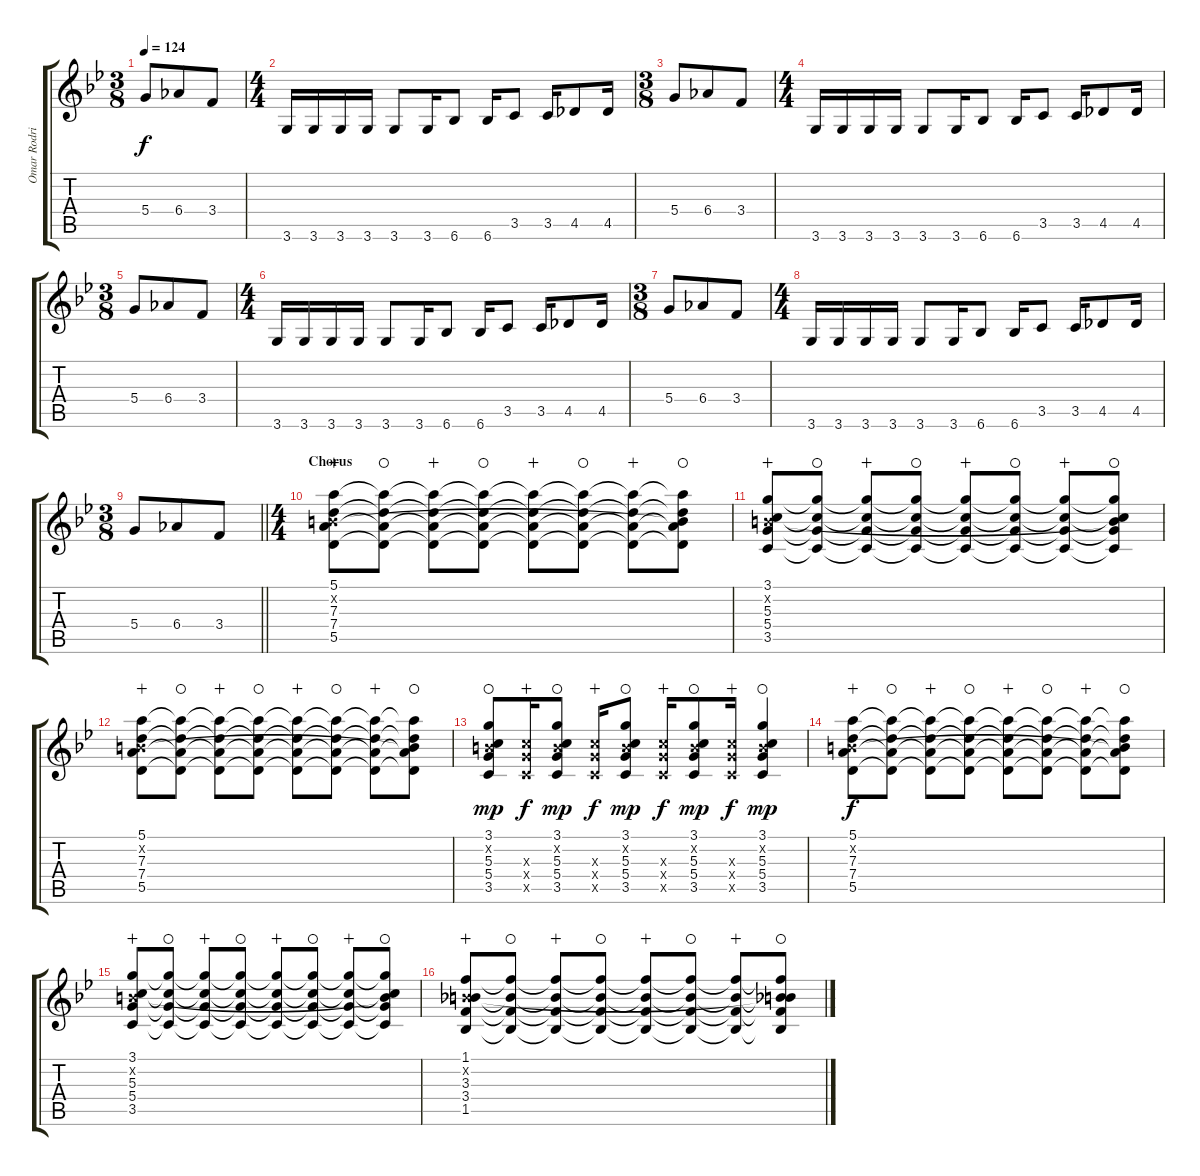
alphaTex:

\track ("Omar Rodriguez-Lopez" "Omar Rodri") {instrument overdrivenguitar}
\staff {score tabs}
\tuning (E4 B3 G3 D3 A2 E2) {hide}
\ts (3 8)
\tempo 124
\clef g2
\ks gminor
5.4.8{dy f} 6.4.8 3.4.8 |
\ts (4 4)
3.6.16 3.6.16 3.6.16 3.6.16 3.6.8 3.6.16 6.6.8 6.6.16 3.5.8 3.5.16 4.5.8 4.5.16 |
\ts (3 8)
5.4.8 6.4.8 3.4.8 |
\ts (4 4)
3.6.16 3.6.16 3.6.16 3.6.16 3.6.8 3.6.16 6.6.8 6.6.16 3.5.8 3.5.16 4.5.8 4.5.16 |
\ts (3 8)
5.4.8 6.4.8 3.4.8 |
\ts (4 4)
3.6.16 3.6.16 3.6.16 3.6.16 3.6.8 3.6.16 6.6.8 6.6.16 3.5.8 3.5.16 4.5.8 4.5.16 |
\ts (3 8)
5.4.8 6.4.8 3.4.8 |
\ts (4 4)
3.6.16 3.6.16 3.6.16 3.6.16 3.6.8 3.6.16 6.6.8 6.6.16 3.5.8 3.5.16 4.5.8 4.5.16 |
\ts (3 8)
\barLineRight lightlight
5.4.8 6.4.8 3.4.8 |
\ts (4 4)
\section ("" "Chorus")
(5.1 0.2{x} 7.3 7.4 5.5).8{balance 4 wahc} (5.1{t} 7.3{t} 7.4{t} 5.5{t}).8{waho} (5.1{t} 7.3{t} 7.4{t} 5.5{t}).8{wahc} (5.1{t} 7.3{t} 7.4{t} 5.5{t}).8{waho} (5.1{t} 7.3{t} 7.4{t} 5.5{t}).8{wahc} (5.1{t} 7.3{t} 7.4{t} 5.5{t}).8{waho} (5.1{t} 7.3{t} 7.4{t} 5.5{t}).8{wahc} (5.1{t} 0.2{t} 7.3{t} 7.4{t} 5.5{t}).8{waho} |
(3.1 0.2{x} 5.3 5.4 3.5).8{wahc} (3.1{t} 5.3{t} 5.4{t} 3.5{t}).8{waho} (3.1{t} 5.3{t} 5.4{t} 3.5{t}).8{wahc} (3.1{t} 5.3{t} 5.4{t} 3.5{t}).8{waho} (3.1{t} 5.3{t} 5.4{t} 3.5{t}).8{wahc} (3.1{t} 5.3{t} 5.4{t} 3.5{t}).8{waho} (3.1{t} 5.3{t} 5.4{t} 3.5{t}).8{wahc} (3.1{t} 0.2{t} 5.3{t} 5.4{t} 3.5{t}).8{waho} |
(5.1 0.2{x} 7.3 7.4 5.5).8{wahc} (5.1{t} 7.3{t} 7.4{t} 5.5{t}).8{waho} (5.1{t} 7.3{t} 7.4{t} 5.5{t}).8{wahc} (5.1{t} 7.3{t} 7.4{t} 5.5{t}).8{waho} (5.1{t} 7.3{t} 7.4{t} 5.5{t}).8{wahc} (5.1{t} 7.3{t} 7.4{t} 5.5{t}).8{waho} (5.1{t} 7.3{t} 7.4{t} 5.5{t}).8{wahc} (5.1{t} 0.2{t} 7.3{t} 7.4{t} 5.5{t}).8{waho} |
(3.1 0.2{x} 5.3 5.4 3.5).8{dy mp waho} (5.3{x} 5.4{x} 3.5{x}).16{dy f wahc} (3.1 0.2{x} 5.3 5.4 3.5).8{dy mp waho} (5.3{x} 5.4{x} 3.5{x}).16{dy f wahc} (3.1 0.2{x} 5.3 5.4 3.5).8{dy mp waho} (5.3{x} 5.4{x} 3.5{x}).16{dy f wahc} (3.1 0.2{x} 5.3 5.4 3.5).8{dy mp waho} (5.3{x} 5.4{x} 3.5{x}).16{dy f wahc} (3.1 0.2{x} 5.3 5.4 3.5).4{dy mp waho} |
(5.1 0.2{x} 7.3 7.4 5.5).8{dy f wahc} (5.1{t} 7.3{t} 7.4{t} 5.5{t}).8{waho} (5.1{t} 7.3{t} 7.4{t} 5.5{t}).8{wahc} (5.1{t} 7.3{t} 7.4{t} 5.5{t}).8{waho} (5.1{t} 7.3{t} 7.4{t} 5.5{t}).8{wahc} (5.1{t} 7.3{t} 7.4{t} 5.5{t}).8{waho} (5.1{t} 7.3{t} 7.4{t} 5.5{t}).8{wahc} (5.1{t} 0.2{t} 7.3{t} 7.4{t} 5.5{t}).8{waho} |
(3.1 0.2{x} 5.3 5.4 3.5).8{wahc} (3.1{t} 5.3{t} 5.4{t} 3.5{t}).8{waho} (3.1{t} 5.3{t} 5.4{t} 3.5{t}).8{wahc} (3.1{t} 5.3{t} 5.4{t} 3.5{t}).8{waho} (3.1{t} 5.3{t} 5.4{t} 3.5{t}).8{wahc} (3.1{t} 5.3{t} 5.4{t} 3.5{t}).8{waho} (3.1{t} 5.3{t} 5.4{t} 3.5{t}).8{wahc} (3.1{t} 0.2{t} 5.3{t} 5.4{t} 3.5{t}).8{waho} |
(1.1 0.2{x} 3.3 3.4 1.5).8{wahc} (1.1{t} 3.3{t} 3.4{t} 1.5{t}).8{waho} (1.1{t} 3.3{t} 3.4{t} 1.5{t}).8{wahc} (1.1{t} 3.3{t} 3.4{t} 1.5{t}).8{waho} (1.1{t} 3.3{t} 3.4{t} 1.5{t}).8{wahc} (1.1{t} 3.3{t} 3.4{t} 1.5{t}).8{waho} (1.1{t} 3.3{t} 3.4{t} 1.5{t}).8{wahc} (1.1{t} 0.2{t} 3.3{t} 3.4{t} 1.5{t}).8{waho}
